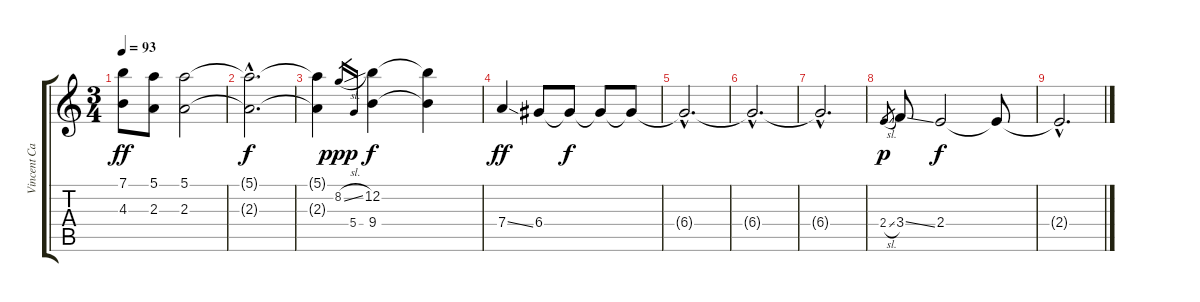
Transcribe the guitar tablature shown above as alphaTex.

\track ("Vincent Cavanagh (Electric Guitar)" "Vincent Ca") {instrument distortionguitar}
\staff {score tabs}
\tuning (E4 B3 G3 D3 A2 E2) {hide}
\ts (3 4)
\tempo 93
\clef g2
\ks c
(7.1 4.3).8{dy ff} (5.1 2.3).8 (5.1 2.3).2 |
(5.1{hac t} 2.3{hac t}).2{d dy f} |
(5.1{t} 2.3{t}).4 8.2{sl}.16{gr dy ppp} 5.4.16{gr} (12.2 9.4).4{dy f} (12.2{t} 9.4{t}).4 |
7.4{ss}.4{dy ff} 6.4.8 6.4{t}.8{dy f} 6.4{t}.8 6.4{t}.8 |
6.4{hac t}.2{d} |
6.4{hac t}.2{d} |
6.4{hac t}.2{d} |
2.4{sl}.8{gr dy p} 3.4{ss}.8{volume 0} 2.4.2{dy f} 2.4{t}.8 |
2.4{hac t}.2{d}
